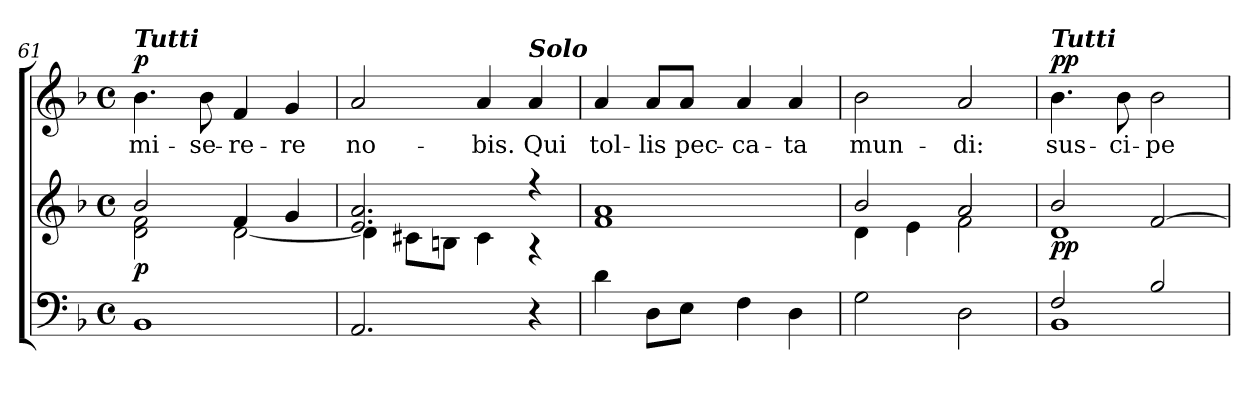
**kern	**kern	**dynam	**kern	**text	**dynam
*part2	*part2	*part2	*part1	*part1	*part1
*staff3	*staff2	*staff2/3	*staff1	*staff1	*staff1
*clefF4	*clefG2	*	*clefG2	*	*
*k[b-]	*k[b-]	*	*k[b-]	*	*
*F:	*F:	*	*F:	*	*
*M4/4	*M4/4	*	*M4/4	*	*
*met(c)	*met(c)	*	*met(c)	*	*
=61	=61	=61	=61	=61	=61
*	*^	*	*	*	*
!	!	!	!	!LO:TX:a:Bi:t=Tutti	!	!
!	!	!	!LO:DY:b	!	!LO:LY:b	!LO:DY:a
1BB-	2b-/	2d\ 2f\	p	4.b-\	mi-	p
!	!	!	!	!	!LO:LY:b	!
.	.	.	.	8b-\	-se-	.
!	!	!	!	!	!LO:LY:b	!
.	4f/	[<2d\	.	4f/	-re-	.
!	!	!	!	!	!LO:LY:b	!
.	4g/	.	.	4g/	-re	.
=62	=62	=62	=62	=62	=62	=62
!	!	!	!	!	!LO:LY:b	!
2.AA/	2.e/ 2.a/	4d\]	.	2a/	no-	.
.	.	8c#X\L	.	.	.	.
.	.	8Bn\J	.	.	.	.
!	!	!	!	!	!LO:LY:b	!
.	.	4c#\	.	4a/	-bis.	.
!	!	!	!	!LO:TX:a:Bi:t=Solo	!	!
!	!	!	!	!	!LO:LY:b	!
4r	4r	4r	.	4a/	Qui	.
!!LO:PB:g=z
=63	=63	=63	=63	=63	=63	=63
!	!	!	!	!	!LO:LY:b	!
*	*v	*v	*	*	*	*
4d\	1f 1a	.	4a/	tol-	.
!	!	!	!	!LO:LY:b	!
8D\L	.	.	8a/L	-lis	.
!	!	!	!	!LO:LY:b	!
8E\J	.	.	8a/J	pec-	.
!	!	!	!	!LO:LY:b	!
4F\	.	.	4a/	-ca-	.
!	!	!	!	!LO:LY:b	!
4D\	.	.	4a/	-ta	.
=64	=64	=64	=64	=64	=64
*	*^	*	*	*	*
!	!	!	!	!	!LO:LY:b	!
2G\	2b-/	4d\	.	2b-\	mun-	.
.	.	4e\	.	.	.	.
!	!	!	!	!	!LO:LY:b	!
2D\	2a/	2f\	.	2a/	-di:	.
=65	=65	=65	=65	=65	=65	=65
*^	*	*	*	*	*	*
!	!	!	!	!	!LO:TX:a:Bi:t=Tutti	!	!
!	!	!	!	!LO:DY:b	!	!LO:LY:b	!LO:DY:a
2F/	1BB-	2b-/	1d	pp	4.b-\	sus-	pp
!	!	!	!	!	!	!LO:LY:b	!
.	.	.	.	.	8b-\	-ci-	.
!	!	!	!	!	!	!LO:LY:b	!
2B-/	.	[>2f/	.	.	2b-\	-pe	.
*v	*v	*	*	*	*	*	*
*	*v	*v	*	*	*	*
=	=	=	=	=	=
*-	*-	*-	*-	*-	*-
